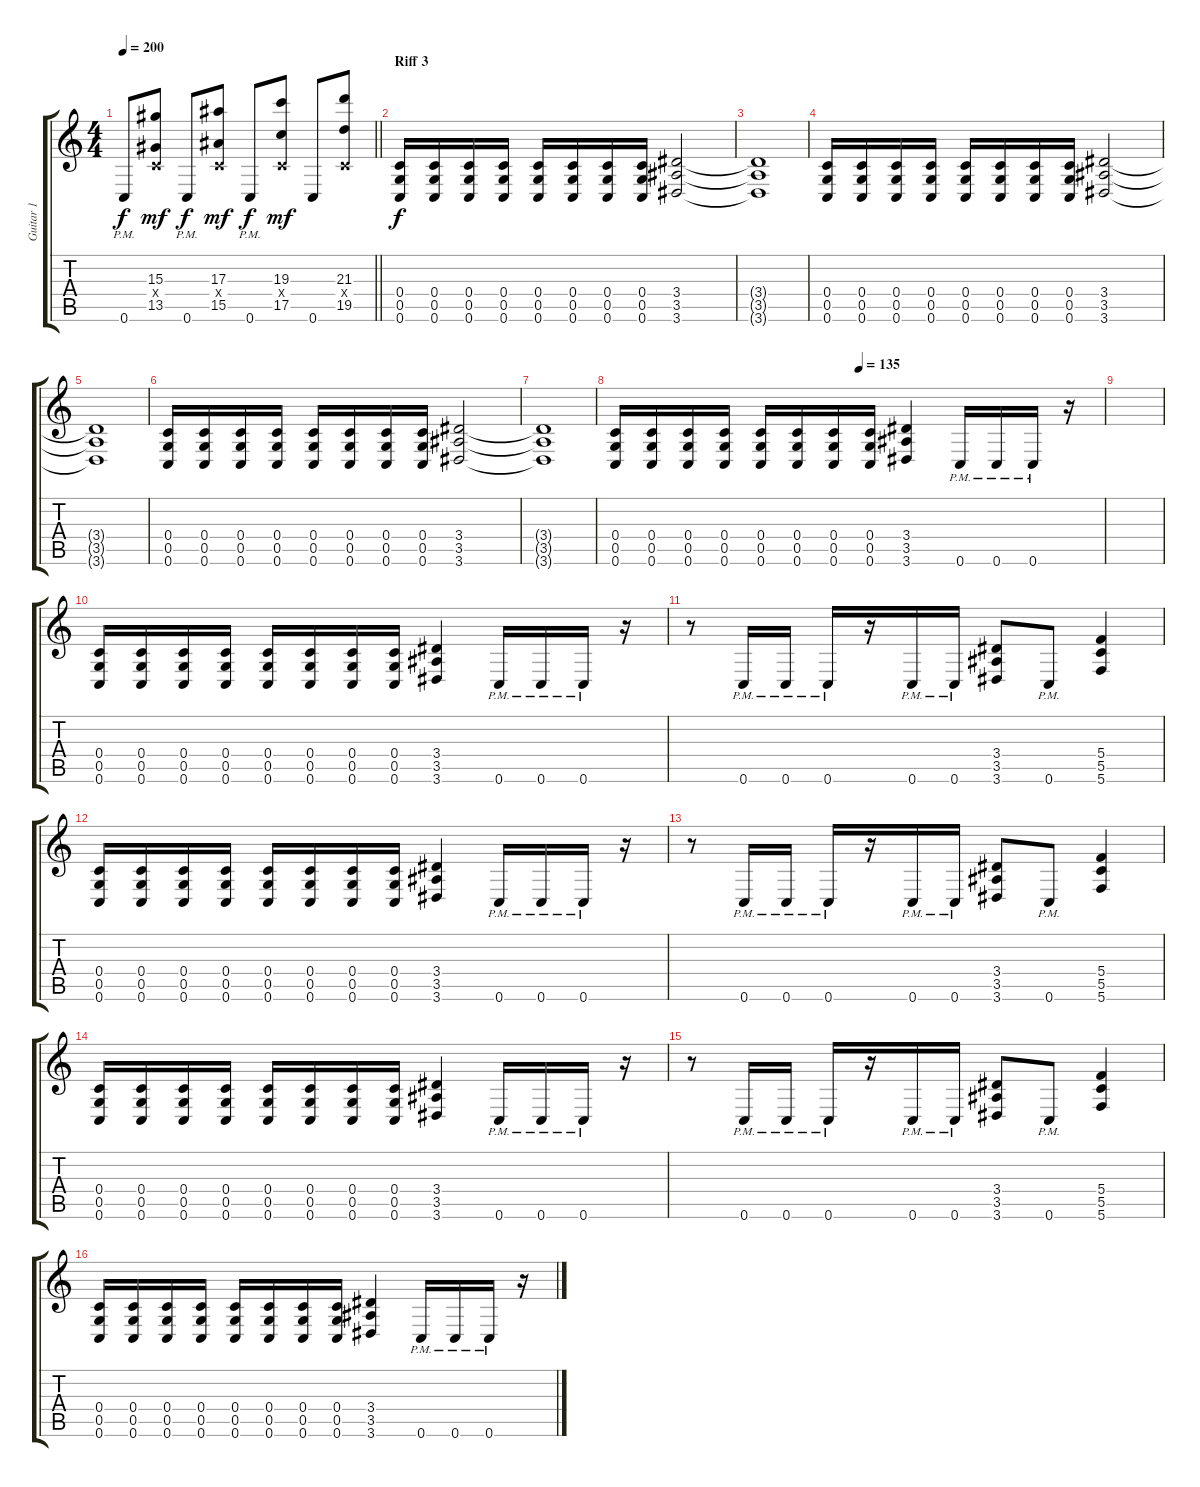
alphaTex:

\track ("Guitar 1" "Guitar 1") {instrument distortionguitar}
\staff {score tabs}
\tuning (D4 A3 F3 C3 G2 C2) {hide}
\ts (4 4)
\tempo 200
\clef g2
\barLineRight lightlight
\ks c
0.6{pm}.8{dy f} (15.3 0.4{x} 13.5).8{dy mf} 0.6{pm}.8{dy f} (17.3 0.4{x} 15.5).8{dy mf} 0.6{pm}.8{dy f} (19.3 0.4{x} 17.5).8{dy mf} 0.6.8 (21.3 0.4{x} 19.5).8 |
\section ("" "Riff 3")
(0.4 0.5 0.6).16{dy f} (0.4 0.5 0.6).16 (0.4 0.5 0.6).16 (0.4 0.5 0.6).16 (0.4 0.5 0.6).16 (0.4 0.5 0.6).16 (0.4 0.5 0.6).16 (0.4 0.5 0.6).16 (3.4 3.5 3.6).2 |
(3.4{t} 3.5{t} 3.6{t}).1 |
(0.4 0.5 0.6).16 (0.4 0.5 0.6).16 (0.4 0.5 0.6).16 (0.4 0.5 0.6).16 (0.4 0.5 0.6).16 (0.4 0.5 0.6).16 (0.4 0.5 0.6).16 (0.4 0.5 0.6).16 (3.4 3.5 3.6).2 |
(3.4{t} 3.5{t} 3.6{t}).1 |
(0.4 0.5 0.6).16 (0.4 0.5 0.6).16 (0.4 0.5 0.6).16 (0.4 0.5 0.6).16 (0.4 0.5 0.6).16 (0.4 0.5 0.6).16 (0.4 0.5 0.6).16 (0.4 0.5 0.6).16 (3.4 3.5 3.6).2 |
(3.4{t} 3.5{t} 3.6{t}).1 |
\tempo (135 0.5)
(0.4 0.5 0.6).16 (0.4 0.5 0.6).16 (0.4 0.5 0.6).16 (0.4 0.5 0.6).16 (0.4 0.5 0.6).16 (0.4 0.5 0.6).16 (0.4 0.5 0.6).16 (0.4 0.5 0.6).16 (3.4 3.5 3.6).4 0.6{pm}.16 0.6{pm}.16 0.6{pm}.16 r.16 |
|
(0.4 0.5 0.6).16 (0.4 0.5 0.6).16 (0.4 0.5 0.6).16 (0.4 0.5 0.6).16 (0.4 0.5 0.6).16 (0.4 0.5 0.6).16 (0.4 0.5 0.6).16 (0.4 0.5 0.6).16 (3.4 3.5 3.6).4 0.6{pm}.16 0.6{pm}.16 0.6{pm}.16 r.16 |
r.8 0.6{pm}.16 0.6{pm}.16 0.6{pm}.16 r.16 0.6{pm}.16 0.6{pm}.16 (3.4 3.5 3.6).8 0.6{pm}.8 (5.4 5.5 5.6).4 |
(0.4 0.5 0.6).16 (0.4 0.5 0.6).16 (0.4 0.5 0.6).16 (0.4 0.5 0.6).16 (0.4 0.5 0.6).16 (0.4 0.5 0.6).16 (0.4 0.5 0.6).16 (0.4 0.5 0.6).16 (3.4 3.5 3.6).4 0.6{pm}.16 0.6{pm}.16 0.6{pm}.16 r.16 |
r.8 0.6{pm}.16 0.6{pm}.16 0.6{pm}.16 r.16 0.6{pm}.16 0.6{pm}.16 (3.4 3.5 3.6).8 0.6{pm}.8 (5.4 5.5 5.6).4 |
(0.4 0.5 0.6).16 (0.4 0.5 0.6).16 (0.4 0.5 0.6).16 (0.4 0.5 0.6).16 (0.4 0.5 0.6).16 (0.4 0.5 0.6).16 (0.4 0.5 0.6).16 (0.4 0.5 0.6).16 (3.4 3.5 3.6).4 0.6{pm}.16 0.6{pm}.16 0.6{pm}.16 r.16 |
r.8 0.6{pm}.16 0.6{pm}.16 0.6{pm}.16 r.16 0.6{pm}.16 0.6{pm}.16 (3.4 3.5 3.6).8 0.6{pm}.8 (5.4 5.5 5.6).4 |
(0.4 0.5 0.6).16 (0.4 0.5 0.6).16 (0.4 0.5 0.6).16 (0.4 0.5 0.6).16 (0.4 0.5 0.6).16 (0.4 0.5 0.6).16 (0.4 0.5 0.6).16 (0.4 0.5 0.6).16 (3.4 3.5 3.6).4 0.6{pm}.16 0.6{pm}.16 0.6{pm}.16 r.16
